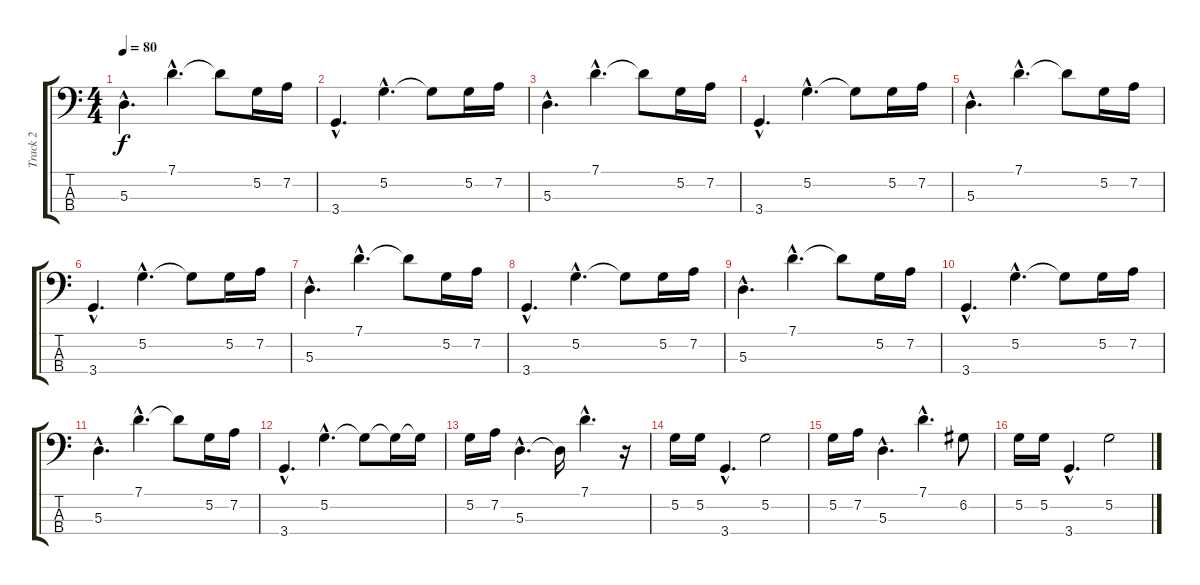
\track ("Track 2" "Track 2") {instrument electricbassfinger}
\staff {score tabs}
\tuning (G2 D2 A1 E1) {hide}
\ts (4 4)
\tempo 80
\clef f4
\ks c
5.3{hac}.4{d dy f instrument electricbassfinger} 7.1{hac}.4{d} 7.1{t}.8 5.2.16 7.2.16 |
3.4{hac}.4{d} 5.2{hac}.4{d} 5.2{t}.8 5.2.16 7.2.16 |
5.3{hac}.4{d} 7.1{hac}.4{d} 7.1{t}.8 5.2.16 7.2.16 |
3.4{hac}.4{d} 5.2{hac}.4{d} 5.2{t}.8 5.2.16 7.2.16 |
5.3{hac}.4{d} 7.1{hac}.4{d} 7.1{t}.8 5.2.16 7.2.16 |
3.4{hac}.4{d} 5.2{hac}.4{d} 5.2{t}.8 5.2.16 7.2.16 |
5.3{hac}.4{d} 7.1{hac}.4{d} 7.1{t}.8 5.2.16 7.2.16 |
3.4{hac}.4{d} 5.2{hac}.4{d} 5.2{t}.8 5.2.16 7.2.16 |
5.3{hac}.4{d} 7.1{hac}.4{d} 7.1{t}.8 5.2.16 7.2.16 |
3.4{hac}.4{d} 5.2{hac}.4{d} 5.2{t}.8 5.2.16 7.2.16 |
5.3{hac}.4{d} 7.1{hac}.4{d} 7.1{t}.8 5.2.16 7.2.16 |
3.4{hac}.4{d} 5.2{hac}.4{d} 5.2{t}.8 5.2{t}.16 5.2{t}.16 |
5.2.16 7.2.16 5.3{hac}.4{d} 5.3{t}.16 7.1{hac}.4{d} r.16 |
5.2.16 5.2.16 3.4{hac}.4{d} 5.2.2 |
5.2.16 7.2.16 5.3{hac}.4{d} 7.1{hac}.4{d} 6.2.8 |
5.2.16 5.2.16 3.4{hac}.4{d} 5.2.2
